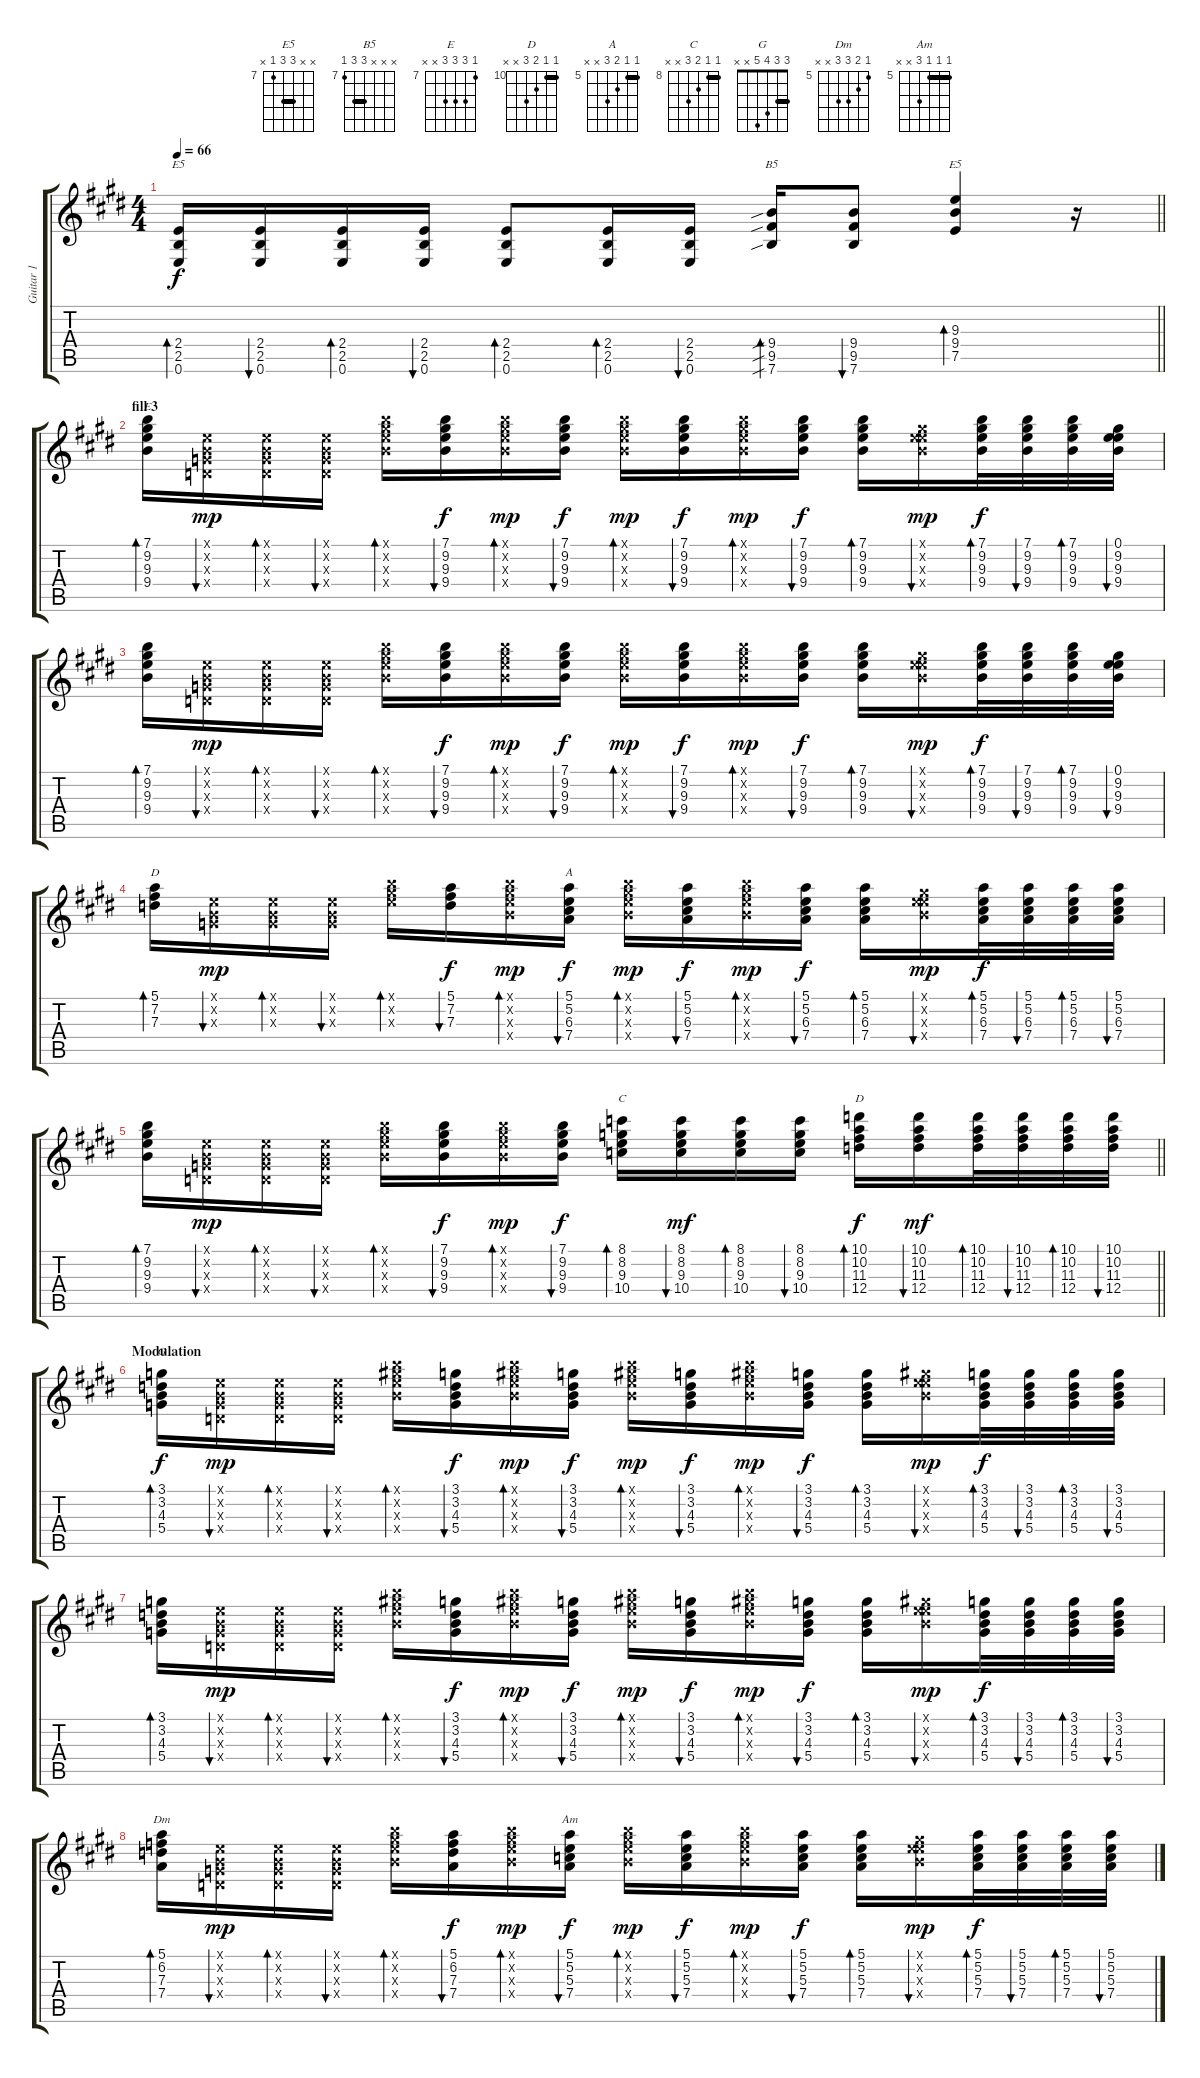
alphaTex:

\track ("Guitar 1" "Guitar 1") {instrument distortionguitar}
\staff {score tabs}
\tuning (E4 B3 G3 D3 A2 E2) {hide}
\chord ("E5" x x x 2 2 0) {barre 2}
\chord ("B5" x x x 9 9 7) {firstfret 7 barre 9}
\chord ("E5" x x 9 9 7 x) {firstfret 7 barre 9}
\chord ("E" 7 9 9 9 x x) {firstfret 7}
\chord ("D" 5 7 7 x x x) {firstfret 5}
\chord ("A" 5 5 6 7 x x) {firstfret 5 barre 5}
\chord ("C" 8 8 9 10 x x) {firstfret 8 barre 8}
\chord ("D" 10 10 11 12 x x) {firstfret 10 barre 10}
\chord ("G" 3 3 4 5 x x) {barre 3}
\chord ("Dm" 5 6 7 7 x x) {firstfret 5}
\chord ("Am" 5 5 5 7 x x) {firstfret 5 barre 5}
\ts (4 4)
\tempo 66
\clef g2
\barLineRight lightlight
\ks e
(2.4 2.5 0.6).16{bd 30 ch "E5" dy f} (2.4 2.5 0.6).16{bu 30} (2.4 2.5 0.6).16{bd 30} (2.4 2.5 0.6).16{bu 30} (2.4 2.5 0.6).8{bd 30} (2.4 2.5 0.6).16{bd 30} (2.4 2.5 0.6).16{bu 30} (9.4{sib} 9.5{sib} 7.6{sib}).16{bd 30 ch "B5"} (9.4 9.5 7.6).8{bu 30} (9.3 9.4 7.5).4{bd 30 ch "E5"} r.16 |
\section ("" "fill 3")
(7.1 9.2 9.3 9.4).16{bd 30 ch "E"} (0.1{x} 0.2{x} 0.3{x} 0.4{x}).16{bu 30 dy mp} (0.1{x} 0.2{x} 0.3{x} 0.4{x}).16{bd 30} (0.1{x} 0.2{x} 0.3{x} 0.4{x}).16{bu 30} (7.1{x} 9.2{x} 9.3{x} 9.4{x}).16{bd 30} (7.1 9.2 9.3 9.4).16{bu 30 dy f} (7.1{x} 9.2{x} 9.3{x} 9.4{x}).16{bd 30 dy mp} (7.1 9.2 9.3 9.4).16{bu 30 dy f} (7.1{x} 9.2{x} 9.3{x} 9.4{x}).16{bd 30 dy mp} (7.1 9.2 9.3 9.4).16{bu 30 dy f} (7.1{x} 9.2{x} 9.3{x} 9.4{x}).16{bd 30 dy mp} (7.1 9.2 9.3 9.4).16{bu 30 dy f} (7.1 9.2 9.3 9.4).16{bd 30} (0.1{x} 9.2{x} 9.3{x} 9.4{x}).16{bu 30 dy mp} (7.1 9.2 9.3 9.4).32{bd 30 dy f} (7.1 9.2 9.3 9.4).32{bu 30} (7.1 9.2 9.3 9.4).32{bd 30} (0.1 9.2 9.3 9.4).32{bu 30} |
(7.1 9.2 9.3 9.4).16{bd 30} (0.1{x} 0.2{x} 0.3{x} 0.4{x}).16{bu 30 dy mp} (0.1{x} 0.2{x} 0.3{x} 0.4{x}).16{bd 30} (0.1{x} 0.2{x} 0.3{x} 0.4{x}).16{bu 30} (7.1{x} 9.2{x} 9.3{x} 9.4{x}).16{bd 30} (7.1 9.2 9.3 9.4).16{bu 30 dy f} (7.1{x} 9.2{x} 9.3{x} 9.4{x}).16{bd 30 dy mp} (7.1 9.2 9.3 9.4).16{bu 30 dy f} (7.1{x} 9.2{x} 9.3{x} 9.4{x}).16{bd 30 dy mp} (7.1 9.2 9.3 9.4).16{bu 30 dy f} (7.1{x} 9.2{x} 9.3{x} 9.4{x}).16{bd 30 dy mp} (7.1 9.2 9.3 9.4).16{bu 30 dy f} (7.1 9.2 9.3 9.4).16{bd 30} (0.1{x} 9.2{x} 9.3{x} 9.4{x}).16{bu 30 dy mp} (7.1 9.2 9.3 9.4).32{bd 30 dy f} (7.1 9.2 9.3 9.4).32{bu 30} (7.1 9.2 9.3 9.4).32{bd 30} (0.1 9.2 9.3 9.4).32{bu 30} |
(5.1 7.2 7.3).16{bd 30 ch "D"} (0.1{x} 0.2{x} 0.3{x}).16{bu 30 dy mp} (0.1{x} 0.2{x} 0.3{x}).16{bd 30} (0.1{x} 0.2{x} 0.3{x}).16{bu 30} (7.1{x} 9.2{x} 9.3{x}).16{bd 30} (5.1 7.2 7.3).16{bu 30 dy f} (7.1{x} 9.2{x} 9.3{x} 9.4{x}).16{bd 30 dy mp} (5.1 5.2 6.3 7.4).16{bu 30 ch "A" dy f} (7.1{x} 9.2{x} 9.3{x} 9.4{x}).16{bd 30 dy mp} (5.1 5.2 6.3 7.4).16{bu 30 dy f} (7.1{x} 9.2{x} 9.3{x} 9.4{x}).16{bd 30 dy mp} (5.1 5.2 6.3 7.4).16{bu 30 dy f} (5.1 5.2 6.3 7.4).16{bd 30} (0.1{x} 9.2{x} 9.3{x} 9.4{x}).16{bu 30 dy mp} (5.1 5.2 6.3 7.4).32{bd 30 dy f} (5.1 5.2 6.3 7.4).32{bu 30} (5.1 5.2 6.3 7.4).32{bd 30} (5.1 5.2 6.3 7.4).32{bu 30} |
\barLineRight lightlight
(7.1 9.2 9.3 9.4).16{bd 30} (0.1{x} 0.2{x} 0.3{x} 0.4{x}).16{bu 30 dy mp} (0.1{x} 0.2{x} 0.3{x} 0.4{x}).16{bd 30} (0.1{x} 0.2{x} 0.3{x} 0.4{x}).16{bu 30} (7.1{x} 9.2{x} 9.3{x} 9.4{x}).16{bd 30} (7.1 9.2 9.3 9.4).16{bu 30 dy f} (7.1{x} 9.2{x} 9.3{x} 9.4{x}).16{bd 30 dy mp} (7.1 9.2 9.3 9.4).16{bu 30 dy f} (8.1 8.2 9.3 10.4).16{bd 30 ch "C"} (8.1 8.2 9.3 10.4).16{bu 30 dy mf} (8.1 8.2 9.3 10.4).16{bd 30} (8.1 8.2 9.3 10.4).16{bu 30} (10.1 10.2 11.3 12.4).16{bd 30 ch "D" dy f} (10.1 10.2 11.3 12.4).16{bu 30 dy mf} (10.1 10.2 11.3 12.4).32{bd 30} (10.1 10.2 11.3 12.4).32{bu 30} (10.1 10.2 11.3 12.4).32{bd 30} (10.1 10.2 11.3 12.4).32{bu 30} |
\section ("" "Modulation")
(3.1 3.2 4.3 5.4).16{bd 30 ch "G" dy f} (0.1{x} 0.2{x} 0.3{x} 0.4{x}).16{bu 30 dy mp} (0.1{x} 0.2{x} 0.3{x} 0.4{x}).16{bd 30} (0.1{x} 0.2{x} 0.3{x} 0.4{x}).16{bu 30} (7.1{x} 9.2{x} 9.3{x} 9.4{x}).16{bd 30} (3.1 3.2 4.3 5.4).16{bu 30 dy f} (7.1{x} 9.2{x} 9.3{x} 9.4{x}).16{bd 30 dy mp} (3.1 3.2 4.3 5.4).16{bu 30 dy f} (7.1{x} 9.2{x} 9.3{x} 9.4{x}).16{bd 30 dy mp} (3.1 3.2 4.3 5.4).16{bu 30 dy f} (7.1{x} 9.2{x} 9.3{x} 9.4{x}).16{bd 30 dy mp} (3.1 3.2 4.3 5.4).16{bu 30 dy f} (3.1 3.2 4.3 5.4).16{bd 30} (0.1{x} 9.2{x} 9.3{x} 9.4{x}).16{bu 30 dy mp} (3.1 3.2 4.3 5.4).32{bd 30 dy f} (3.1 3.2 4.3 5.4).32{bu 30} (3.1 3.2 4.3 5.4).32{bd 30} (3.1 3.2 4.3 5.4).32{bu 30} |
(3.1 3.2 4.3 5.4).16{bd 30} (0.1{x} 0.2{x} 0.3{x} 0.4{x}).16{bu 30 dy mp} (0.1{x} 0.2{x} 0.3{x} 0.4{x}).16{bd 30} (0.1{x} 0.2{x} 0.3{x} 0.4{x}).16{bu 30} (7.1{x} 9.2{x} 9.3{x} 9.4{x}).16{bd 30} (3.1 3.2 4.3 5.4).16{bu 30 dy f} (7.1{x} 9.2{x} 9.3{x} 9.4{x}).16{bd 30 dy mp} (3.1 3.2 4.3 5.4).16{bu 30 dy f} (7.1{x} 9.2{x} 9.3{x} 9.4{x}).16{bd 30 dy mp} (3.1 3.2 4.3 5.4).16{bu 30 dy f} (7.1{x} 9.2{x} 9.3{x} 9.4{x}).16{bd 30 dy mp} (3.1 3.2 4.3 5.4).16{bu 30 dy f} (3.1 3.2 4.3 5.4).16{bd 30} (0.1{x} 9.2{x} 9.3{x} 9.4{x}).16{bu 30 dy mp} (3.1 3.2 4.3 5.4).32{bd 30 dy f} (3.1 3.2 4.3 5.4).32{bu 30} (3.1 3.2 4.3 5.4).32{bd 30} (3.1 3.2 4.3 5.4).32{bu 30} |
(5.1 6.2 7.3 7.4).16{bd 30 ch "Dm"} (0.1{x} 0.2{x} 0.3{x} 0.4{x}).16{bu 30 dy mp} (0.1{x} 0.2{x} 0.3{x} 0.4{x}).16{bd 30} (0.1{x} 0.2{x} 0.3{x} 0.4{x}).16{bu 30} (7.1{x} 9.2{x} 9.3{x} 9.4{x}).16{bd 30} (5.1 6.2 7.3 7.4).16{bu 30 dy f} (7.1{x} 9.2{x} 9.3{x} 9.4{x}).16{bd 30 dy mp} (5.1 5.2 5.3 7.4).16{bu 30 ch "Am" dy f} (7.1{x} 9.2{x} 9.3{x} 9.4{x}).16{bd 30 dy mp} (5.1 5.2 5.3 7.4).16{bu 30 dy f} (7.1{x} 9.2{x} 9.3{x} 9.4{x}).16{bd 30 dy mp} (5.1 5.2 5.3 7.4).16{bu 30 dy f} (5.1 5.2 5.3 7.4).16{bd 30} (0.1{x} 9.2{x} 9.3{x} 9.4{x}).16{bu 30 dy mp} (5.1 5.2 5.3 7.4).32{bd 30 dy f} (5.1 5.2 5.3 7.4).32{bu 30} (5.1 5.2 5.3 7.4).32{bd 30} (5.1 5.2 5.3 7.4).32{bu 30}
